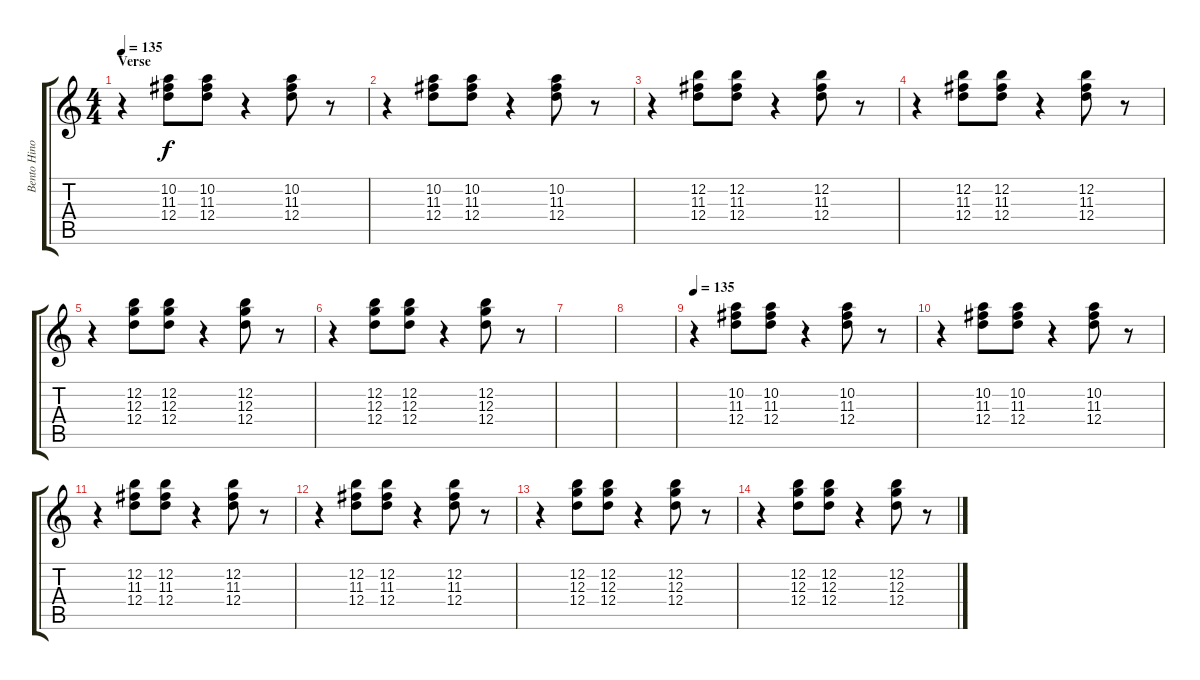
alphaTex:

\track ("Bento Hinoto" "Bento Hino") {instrument electricguitarclean}
\staff {score tabs}
\tuning (E4 B3 G3 D3 A2 E2) {hide}
\ts (4 4)
\section ("" "Verse")
\tempo 135
\clef g2
\ks c
r.4{dy f instrument electricguitarclean} (10.2 11.3 12.4).8 (10.2 11.3 12.4).8 r.4 (10.2 11.3 12.4).8 r.8 |
r.4 (10.2 11.3 12.4).8 (10.2 11.3 12.4).8 r.4 (10.2 11.3 12.4).8 r.8 |
r.4 (12.2 11.3 12.4).8 (12.2 11.3 12.4).8 r.4 (12.2 11.3 12.4).8 r.8 |
r.4 (12.2 11.3 12.4).8 (12.2 11.3 12.4).8 r.4 (12.2 11.3 12.4).8 r.8 |
r.4 (12.2 12.3 12.4).8 (12.2 12.3 12.4).8 r.4 (12.2 12.3 12.4).8 r.8 |
r.4 (12.2 12.3 12.4).8 (12.2 12.3 12.4).8 r.4 (12.2 12.3 12.4).8 r.8 |
|
|
\tempo 135
r.4{instrument electricguitarclean} (10.2 11.3 12.4).8 (10.2 11.3 12.4).8 r.4 (10.2 11.3 12.4).8 r.8 |
r.4 (10.2 11.3 12.4).8 (10.2 11.3 12.4).8 r.4 (10.2 11.3 12.4).8 r.8 |
r.4 (12.2 11.3 12.4).8 (12.2 11.3 12.4).8 r.4 (12.2 11.3 12.4).8 r.8 |
r.4 (12.2 11.3 12.4).8 (12.2 11.3 12.4).8 r.4 (12.2 11.3 12.4).8 r.8 |
r.4 (12.2 12.3 12.4).8 (12.2 12.3 12.4).8 r.4 (12.2 12.3 12.4).8 r.8 |
r.4 (12.2 12.3 12.4).8 (12.2 12.3 12.4).8 r.4 (12.2 12.3 12.4).8 r.8
